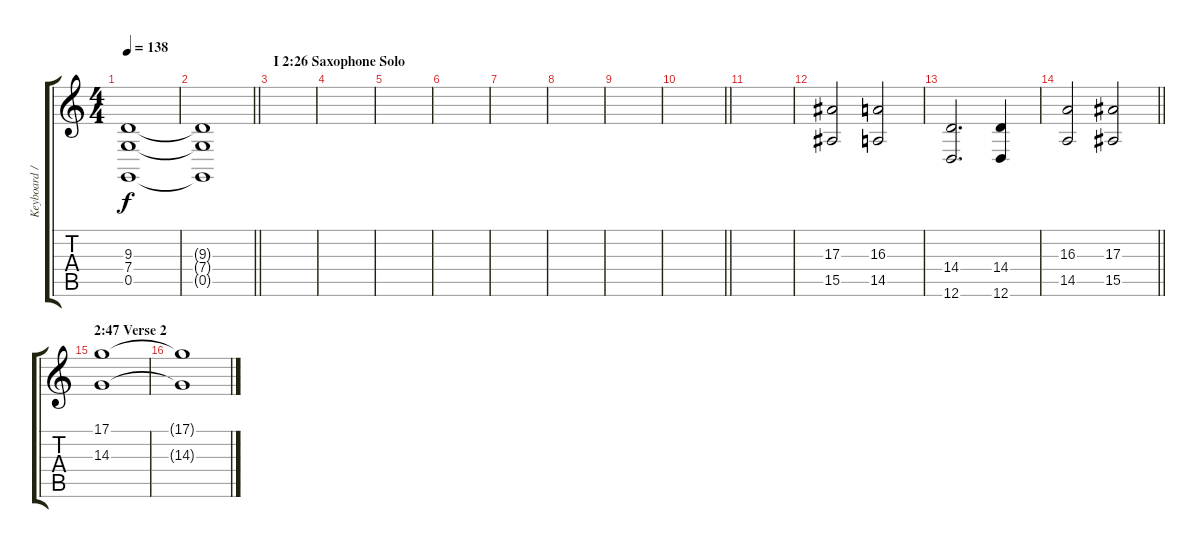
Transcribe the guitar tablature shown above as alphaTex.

\track ("Keyboard / Piano" "Keyboard /") {instrument stringensemble1}
\staff {score tabs}
\tuning (D4 A3 F3 C3 G2 D2) {hide}
\ts (4 4)
\tempo 138
\clef g2
\ks c
(9.3{t} 7.4{t} 0.5{t}).1{dy f} |
\barLineRight lightlight
(9.3{t} 7.4{t} 0.5{t}).1 |
\section ("" "I 2:26 Saxophone Solo")
|
|
|
|
|
|
|
\barLineRight lightlight
|
|
(17.3 15.5).2{volume 16 instrument stringensemble1} (16.3 14.5).2 |
(14.4 12.6).2{d} (14.4 12.6).4 |
\barLineRight lightlight
(16.3 14.5).2 (17.3 15.5).2 |
\section ("" "2:47 Verse 2")
(17.1 14.3).1{volume 8} |
(17.1{t} 14.3{t}).1
